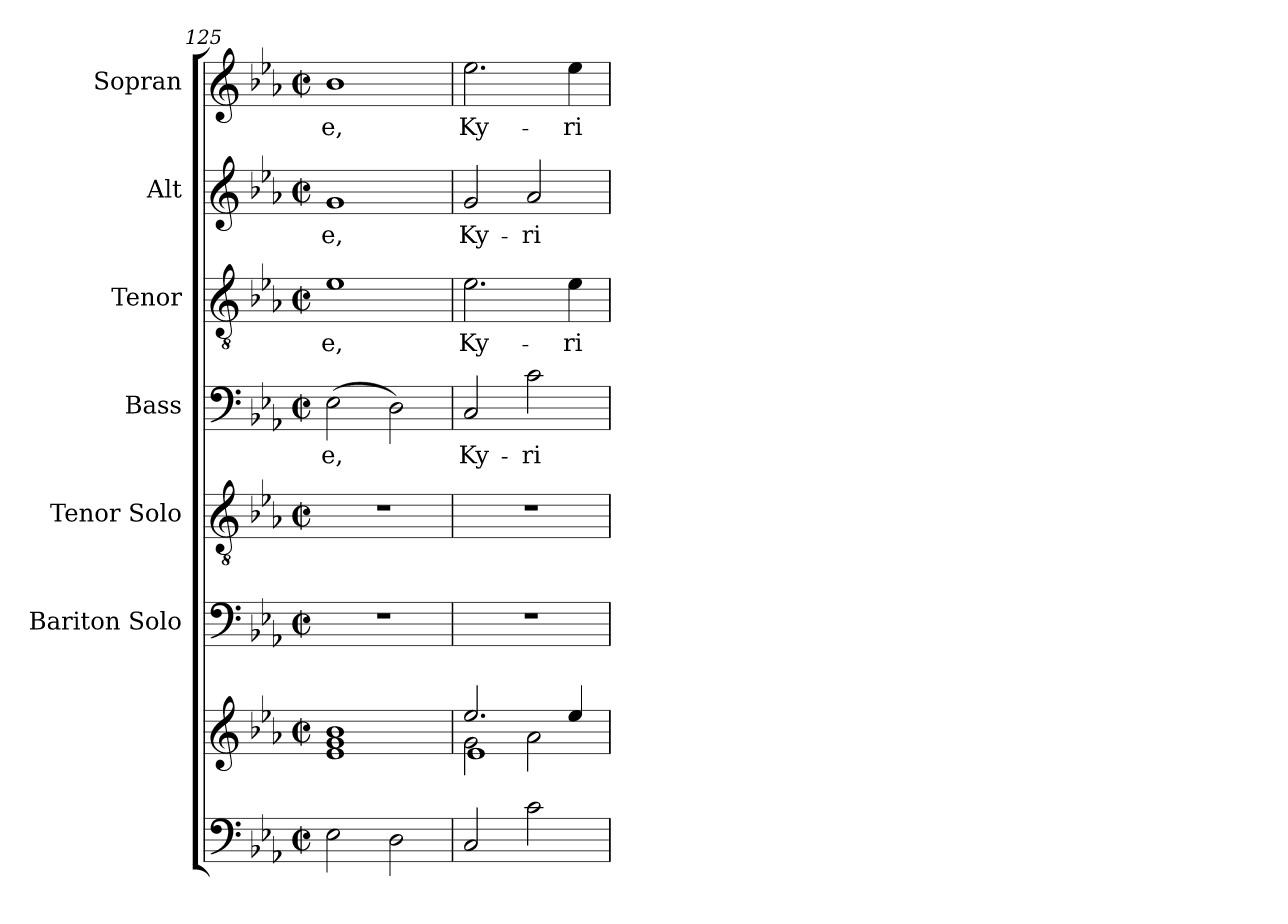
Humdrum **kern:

**kern	**kern	**kern	**kern	**kern	**text	**kern	**text	**kern	**text	**kern	**text
*part7	*part7	*part6	*part5	*part4	*part4	*part3	*part3	*part2	*part2	*part1	*part1
*staff8	*staff7	*staff6	*staff5	*staff4	*staff4	*staff3	*staff3	*staff2	*staff2	*staff1	*staff1
*	*	*I"Bariton Solo	*I"Tenor Solo	*I"Bass	*	*I"Tenor	*	*I"Alt	*	*I"Sopran	*
*	*	*	*	*I'B.	*	*I'T.	*	*I'A.	*	*I'S.	*
!!LO:PB:g=z
*clefF4	*clefG2	*clefF4	*clefGv2	*clefF4	*	*clefGv2	*	*clefG2	*	*clefG2	*
*k[b-e-a-]	*k[b-e-a-]	*k[b-e-a-]	*k[b-e-a-]	*k[b-e-a-]	*	*k[b-e-a-]	*	*k[b-e-a-]	*	*k[b-e-a-]	*
*E-:	*E-:	*E-:	*E-:	*E-:	*	*E-:	*	*E-:	*	*E-:	*
*M2/2	*M2/2	*M2/2	*M2/2	*M2/2	*	*M2/2	*	*M2/2	*	*M2/2	*
*met(c|)	*met(c|)	*met(c|)	*met(c|)	*met(c|)	*	*met(c|)	*	*met(c|)	*	*met(c|)	*
=125	=125	=125	=125	=125	=125	=125	=125	=125	=125	=125	=125
*	*^	*	*	*	*	*	*	*	*	*	*
!	!	!	!	!	!	!LO:LY:b	!	!LO:LY:b	!	!LO:LY:b	!	!LO:LY:b
2E-\	1b-	1e- 1g	1r	1r	(>2E-\	-e,	1e-	-e,	1g	-e,	1b-	-e,
2D\	.	.	.	.	2D\)	.	.	.	.	.	.	.
=126	=126	=126	=126	=126	=126	=126	=126	=126	=126	=126	=126	=126
*	*	*^	*	*	*	*	*	*	*	*	*	*
!	!	!	!	!	!	!	!LO:LY:b	!	!LO:LY:b	!	!LO:LY:b	!	!LO:LY:b
2C/	2.ee-/	2g\	1e-	1r	1r	2C/	Ky-	2.e-\	Ky-	2g/	Ky-	2.ee-\	Ky-
!	!	!	!	!	!	!	!LO:LY:b	!	!	!	!LO:LY:b	!	!
2c\	.	2a-\	.	.	.	2c\	-ri-	.	.	2a-/	-ri-	.	.
!	!	!	!	!	!	!	!	!	!LO:LY:b	!	!	!	!LO:LY:b
.	4ee-/	.	.	.	.	.	.	4e-\	-ri-	.	.	4ee-\	-ri-
*	*v	*v	*v	*	*	*	*	*	*	*	*	*	*
=	=	=	=	=	=	=	=	=	=	=	=
*-	*-	*-	*-	*-	*-	*-	*-	*-	*-	*-	*-
